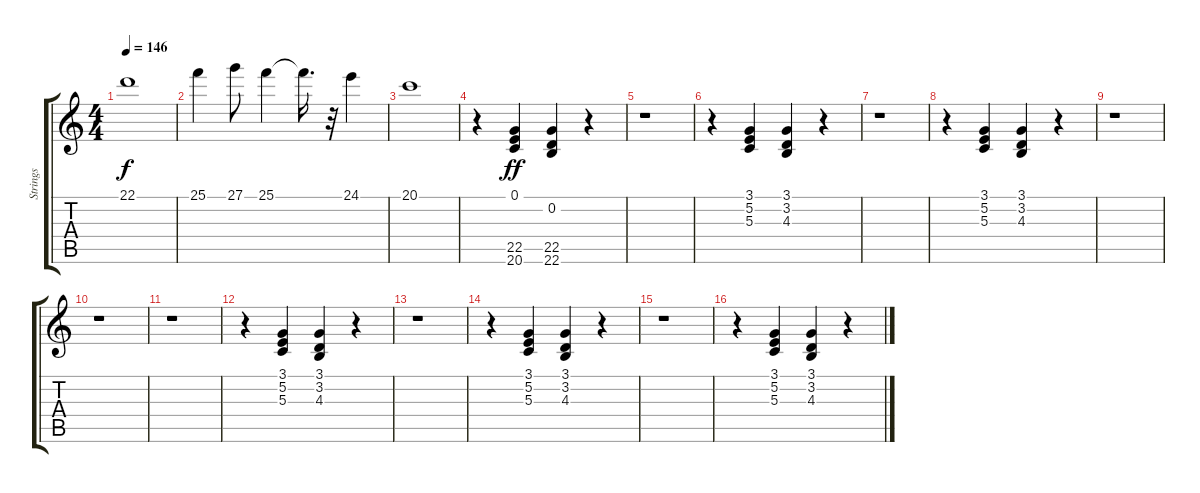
\track ("Strings" "Strings") {instrument stringensemble1}
\staff {score tabs}
\tuning (E4 B3 G3 D3 A2 E2) {hide}
\ts (4 4)
\tempo 146
\clef g2
\ks c
22.1.1{dy f} |
25.1.4 27.1.8 25.1.4 25.1{t}.16{d} r.32 24.1.4 |
20.1.1 |
r.4 (0.1 22.5 20.6).4{dy ff volume 14 instrument lead2sawtooth} (0.2 22.5 22.6).4 r.4 |
r.1 |
r.4 (3.1 5.2 5.3).4 (3.1 3.2 4.3).4 r.4 |
r.1 |
r.4 (3.1 5.2 5.3).4 (3.1 3.2 4.3).4 r.4 |
r.1 |
r.1 |
r.1 |
r.4 (3.1 5.2 5.3).4 (3.1 3.2 4.3).4 r.4 |
r.1 |
r.4 (3.1 5.2 5.3).4 (3.1 3.2 4.3).4 r.4 |
r.1 |
r.4 (3.1 5.2 5.3).4 (3.1 3.2 4.3).4 r.4
